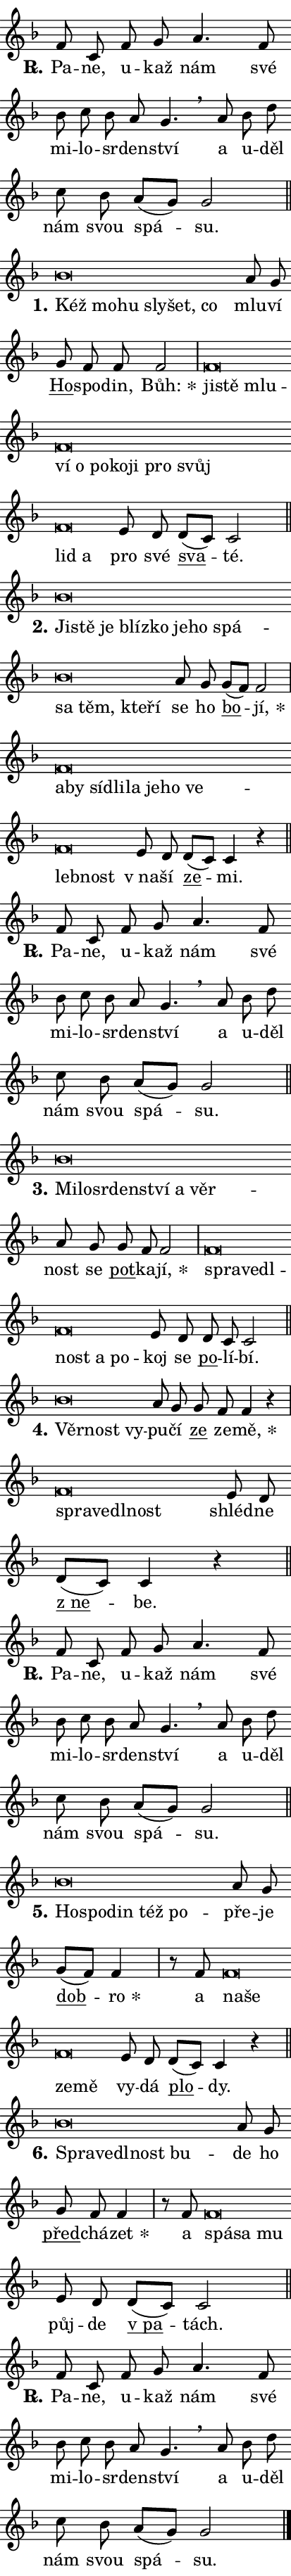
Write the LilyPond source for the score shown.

\version "2.22.1"
\header { tagline = "" }
\paper {
  indent = 0\cm
  top-margin = 0\cm
  right-margin = 0\cm
  bottom-margin = 0\cm
  left-margin = 0\cm
  paper-width = 7\cm
  page-breaking = #ly:one-page-breaking
  system-system-spacing.basic-distance = #11
  score-system-spacing.basic-distance = #11
  ragged-last = ##f
}


%% Author: Thomas Morley
%% https://lists.gnu.org/archive/html/lilypond-user/2020-05/msg00002.html
#(define (line-position grob)
"Returns position of @var[grob} in current system:
   @code{'start}, if at first time-step
   @code{'end}, if at last time-step
   @code{'middle} otherwise
"
  (let* ((col (ly:item-get-column grob))
         (ln (ly:grob-object col 'left-neighbor))
         (rn (ly:grob-object col 'right-neighbor))
         (col-to-check-left (if (ly:grob? ln) ln col))
         (col-to-check-right (if (ly:grob? rn) rn col))
         (break-dir-left
           (and
             (ly:grob-property col-to-check-left 'non-musical #f)
             (ly:item-break-dir col-to-check-left)))
         (break-dir-right
           (and
             (ly:grob-property col-to-check-right 'non-musical #f)
             (ly:item-break-dir col-to-check-right))))
        (cond ((eqv? 1 break-dir-left) 'start)
              ((eqv? -1 break-dir-right) 'end)
              (else 'middle))))

#(define (tranparent-at-line-position vctor)
  (lambda (grob)
  "Relying on @code{line-position} select the relevant enry from @var{vctor}.
Used to determine transparency,"
    (case (line-position grob)
      ((end) (not (vector-ref vctor 0)))
      ((middle) (not (vector-ref vctor 1)))
      ((start) (not (vector-ref vctor 2))))))

noteHeadBreakVisibility =
#(define-music-function (break-visibility)(vector?)
"Makes @code{NoteHead}s transparent relying on @var{break-visibility}"
#{
  \override NoteHead.transparent =
    #(tranparent-at-line-position break-visibility)
#})

#(define delete-ledgers-for-transparent-note-heads
  (lambda (grob)
    "Reads whether a @code{NoteHead} is transparent.
If so this @code{NoteHead} is removed from @code{'note-heads} from
@var{grob}, which is supposed to be @code{LedgerLineSpanner}.
As a result ledgers are not printed for this @code{NoteHead}"
    (let* ((nhds-array (ly:grob-object grob 'note-heads))
           (nhds-list
             (if (ly:grob-array? nhds-array)
                 (ly:grob-array->list nhds-array)
                 '()))
           ;; Relies on the transparent-property being done before
           ;; Staff.LedgerLineSpanner.after-line-breaking is executed.
           ;; This is fragile ...
           (to-keep
             (remove
               (lambda (nhd)
                 (ly:grob-property nhd 'transparent #f))
               nhds-list)))
      ;; TODO find a better method to iterate over grob-arrays, similiar
      ;; to filter/remove etc for lists
      ;; For now rebuilt from scratch
      (set! (ly:grob-object grob 'note-heads)  '())
      (for-each
        (lambda (nhd)
          (ly:pointer-group-interface::add-grob grob 'note-heads nhd))
        to-keep))))

hideNotes = {
  \noteHeadBreakVisibility #begin-of-line-visible
}
unHideNotes = {
  \noteHeadBreakVisibility #all-visible
}

% work-around for resetting accidentals
% https://lilypond.org/doc/v2.23/Documentation/notation/displaying-rhythms#unmetered-music
cadenzaMeasure = {
  \cadenzaOff
  \partial 1024 s1024
  \cadenzaOn
}

#(define-markup-command (accent layout props text) (markup?)
  "Underline accented syllable"
  (interpret-markup layout props
    #{\markup \override #'(offset . 4.3) \underline { #text }#}))

responsum = \markup \concat {
  "R" \hspace #-1.05 \path #0.1 #'((moveto 0 0.07) (lineto 0.9 0.8)) \hspace #0.05 "."
}

\layout {
    \context {
        \Staff
        \remove "Time_signature_engraver"
        \override LedgerLineSpanner.after-line-breaking = #delete-ledgers-for-transparent-note-heads
    }
    \context {
        \Voice {
            \override NoteHead.output-attributes = #'((class . "notehead"))
            \override Hairpin.height = #0.55
        }
    }
    \context {
        \Lyrics {
            \override StanzaNumber.output-attributes = #'((class . "stanzanumber"))
            \override LyricSpace.minimum-distance = #0.9
            \override LyricText.font-name = #"TeX Gyre Schola"
            \override LyricText.font-size = 1
            \override StanzaNumber.font-name = #"TeX Gyre Schola Bold"
            \override StanzaNumber.font-size = 1
        }
    }
}

% magnetic-lyrics.ily
%
%   written by
%     Jean Abou Samra <jean@abou-samra.fr>
%     Werner Lemberg <wl@gnu.org>
%
%   adapted by
%     Jiri Hon <jiri.hon@gmail.com>
%
% Version 2022-Apr-15

% https://www.mail-archive.com/lilypond-user@gnu.org/msg149350.html

#(define (Left_hyphen_pointer_engraver context)
   "Collect syllable-hyphen-syllable occurrences in lyrics and store
them in properties.  This engraver only looks to the left.  For
example, if the lyrics input is @code{foo -- bar}, it does the
following.

@itemize @bullet
@item
Set the @code{text} property of the @code{LyricHyphen} grob between
@q{foo} and @q{bar} to @code{foo}.

@item
Set the @code{left-hyphen} property of the @code{LyricText} grob with
text @q{foo} to the @code{LyricHyphen} grob between @q{foo} and
@q{bar}.
@end itemize

Use this auxiliary engraver in combination with the
@code{lyric-@/text::@/apply-@/magnetic-@/offset!} hook."
   (let ((hyphen #f)
         (text #f))
     (make-engraver
      (acknowledgers
       ((lyric-syllable-interface engraver grob source-engraver)
        (set! text grob)))
      (end-acknowledgers
       ((lyric-hyphen-interface engraver grob source-engraver)
        ;(when (not (grob::has-interface grob 'lyric-space-interface))
          (set! hyphen grob)));)
      ((stop-translation-timestep engraver)
       (when (and text hyphen)
         (ly:grob-set-object! text 'left-hyphen hyphen))
       (set! text #f)
       (set! hyphen #f)))))

#(define (lyric-text::apply-magnetic-offset! grob)
   "If the space between two syllables is less than the value in
property @code{LyricText@/.details@/.squash-threshold}, move the right
syllable to the left so that it gets concatenated with the left
syllable.

Use this function as a hook for
@code{LyricText@/.after-@/line-@/breaking} if the
@code{Left_@/hyphen_@/pointer_@/engraver} is active."
   (let ((hyphen (ly:grob-object grob 'left-hyphen #f)))
     (when hyphen
       (let ((left-text (ly:spanner-bound hyphen LEFT)))
         (when (grob::has-interface left-text 'lyric-syllable-interface)
           (let* ((common (ly:grob-common-refpoint grob left-text X))
                  (this-x-ext (ly:grob-extent grob common X))
                  (left-x-ext
                   (begin
                     ;; Trigger magnetism for left-text.
                     (ly:grob-property left-text 'after-line-breaking)
                     (ly:grob-extent left-text common X)))
                  ;; `delta` is the gap width between two syllables.
                  (delta (- (interval-start this-x-ext)
                            (interval-end left-x-ext)))
                  (details (ly:grob-property grob 'details))
                  (threshold (assoc-get 'squash-threshold details 0.2)))
             (when (< delta threshold)
               (let* (;; We have to manipulate the input text so that
                      ;; ligatures crossing syllable boundaries are not
                      ;; disabled.  For languages based on the Latin
                      ;; script this is essentially a beautification.
                      ;; However, for non-Western scripts it can be a
                      ;; necessity.
                      (lt (ly:grob-property left-text 'text))
                      (rt (ly:grob-property grob 'text))
                      (is-space (grob::has-interface hyphen 'lyric-space-interface))
                      (space (if is-space " " ""))
                      (space-markup (grob-interpret-markup grob " "))
                      (space-size (interval-length (ly:stencil-extent space-markup X)))
                      (extra-delta (if is-space space-size 0))
                      ;; Append new syllable.
                      (ltrt-space (if (and (string? lt) (string? rt))
                                (string-append lt space rt)
                                (make-concat-markup (list lt space rt))))
                      ;; Right-align `ltrt` to the right side.
                      (ltrt-space-markup (grob-interpret-markup
                               grob
                               (make-translate-markup
                                (cons (interval-length this-x-ext) 0)
                                (make-right-align-markup ltrt-space)))))
                 (begin
                   ;; Don't print `left-text`.
                   (ly:grob-set-property! left-text 'stencil #f)
                   ;; Set text and stencil (which holds all collected
                   ;; syllables so far) and shift it to the left.
                   (ly:grob-set-property! grob 'text ltrt-space)
                   (ly:grob-set-property! grob 'stencil ltrt-space-markup)
                   (ly:grob-translate-axis! grob (- (- delta extra-delta)) X))))))))))


#(define (lyric-hyphen::displace-bounds-first grob)
   ;; Make very sure this callback isn't triggered too early.
   (let ((left (ly:spanner-bound grob LEFT))
         (right (ly:spanner-bound grob RIGHT)))
     (ly:grob-property left 'after-line-breaking)
     (ly:grob-property right 'after-line-breaking)
     (ly:lyric-hyphen::print grob)))

squashThreshold = #0.4

\layout {
  \context {
    \Lyrics
    \consists #Left_hyphen_pointer_engraver
    \override LyricText.after-line-breaking =
      #lyric-text::apply-magnetic-offset!
    \override LyricHyphen.stencil = #lyric-hyphen::displace-bounds-first
    \override LyricText.details.squash-threshold = \squashThreshold
    \override LyricHyphen.minimum-distance = 0
    \override LyricHyphen.minimum-length = \squashThreshold
  }
}

squash = \override LyricText.details.squash-threshold = 9999
unSquash = \override LyricText.details.squash-threshold = \squashThreshold

left = \override LyricText.self-alignment-X = #LEFT
unLeft = \revert LyricText.self-alignment-X

starOffset = #(lambda (grob) 
                (let ((x_offset (ly:self-alignment-interface::aligned-on-x-parent grob)))
                  (if (= x_offset 0) 0 (+ x_offset 1.2))))

star = #(define-music-function (syllable)(string?)
"Append star separator at the end of a syllable"
#{
  \once \override LyricText.X-offset = #starOffset
  \lyricmode { \markup {
    #syllable
    \override #'((font-name . "TeX Gyre Schola Bold")) \hspace #0.2 \lower #0.65 \larger "*"
  } }
#})

starAccent = #(define-music-function (syllable)(string?)
"Append star separator at the end of a syllable and make accent"
#{
  \once \override LyricText.X-offset = #starOffset
  \lyricmode { \markup {
    \accent #syllable
    \override #'((font-name . "TeX Gyre Schola Bold")) \hspace #0.2 \lower #0.65 \larger "*"
  } }
#})

breath = #(define-music-function (syllable)(string?)
"Append breathing indicator at the end of a syllable"
#{
  \lyricmode { \markup { #syllable "+" } }
#})

optionalBreath = #(define-music-function (syllable)(string?)
"Append optional breathing indicator at the end of a syllable"
#{
  \lyricmode { \markup { #syllable "(+)" } }
#})


\score {
    <<
        \new Voice = "melody" { \cadenzaOn \key f \major \relative { f'8 c f g a4. f8 \bar "" bes c bes a g4. \breathe \bar "" a8 bes d \bar "" c bes a[( g)] g2 \cadenzaMeasure \bar "||" \break }
\relative { bes'\breve*1/16 \hideNotes \breve*1/16 \bar "" \breve*1/16 \bar "" \breve*1/16 \bar "" \breve*1/16 \breve*1/16 \bar "" \unHideNotes a8 g \bar "" g f f f2 \cadenzaMeasure \bar "|" f\breve*1/16 \hideNotes \breve*1/16 \bar "" \breve*1/16 \bar "" \breve*1/16 \bar "" \breve*1/16 \bar "" \breve*1/16 \bar "" \breve*1/16 \bar "" \breve*1/16 \bar "" \breve*1/16 \bar "" \breve*1/16 \bar "" \breve*1/16 \breve*1/16 \bar "" \unHideNotes e8 d \bar "" d[( c)] c2 \cadenzaMeasure \bar "||" \break }
\relative { bes'\breve*1/16 \hideNotes \breve*1/16 \bar "" \breve*1/16 \bar "" \breve*1/16 \bar "" \breve*1/16 \bar "" \breve*1/16 \bar "" \breve*1/16 \bar "" \breve*1/16 \bar "" \breve*1/16 \bar "" \breve*1/16 \bar "" \breve*1/16 \breve*1/16 \bar "" \unHideNotes a8 g \bar "" g[( f)] f2 \cadenzaMeasure \bar "|" f\breve*1/16 \hideNotes \breve*1/16 \bar "" \breve*1/16 \bar "" \breve*1/16 \bar "" \breve*1/16 \bar "" \breve*1/16 \bar "" \breve*1/16 \bar "" \breve*1/16 \bar "" \breve*1/16 \breve*1/16 \bar "" \unHideNotes e8 d \bar "" d[( c)] c4 r \cadenzaMeasure \bar "||" \break }
\relative { f'8 c f g a4. f8 \bar "" bes c bes a g4. \breathe \bar "" a8 bes d \bar "" c bes a[( g)] g2 \cadenzaMeasure \bar "||" \break }
\relative { bes'\breve*1/16 \hideNotes \breve*1/16 \bar "" \breve*1/16 \bar "" \breve*1/16 \bar "" \breve*1/16 \bar "" \breve*1/16 \breve*1/16 \bar "" \unHideNotes a8 g \bar "" g f f2 \cadenzaMeasure \bar "|" f\breve*1/16 \hideNotes \breve*1/16 \bar "" \breve*1/16 \bar "" \breve*1/16 \bar "" \breve*1/16 \breve*1/16 \bar "" \unHideNotes e8 d \bar "" d c c2 \cadenzaMeasure \bar "||" \break }
\relative { bes'\breve*1/16 \hideNotes \breve*1/16 \breve*1/16 \bar "" \unHideNotes a8 g \bar "" g f f4 r \cadenzaMeasure \bar "|" f\breve*1/16 \hideNotes \breve*1/16 \bar "" \breve*1/16 \breve*1/16 \bar "" \unHideNotes e8 d \bar "" d[( c)] c4 r \cadenzaMeasure \bar "||" \break }
\relative { f'8 c f g a4. f8 \bar "" bes c bes a g4. \breathe \bar "" a8 bes d \bar "" c bes a[( g)] g2 \cadenzaMeasure \bar "||" \break }
\relative { bes'\breve*1/16 \hideNotes \breve*1/16 \bar "" \breve*1/16 \bar "" \breve*1/16 \breve*1/16 \bar "" \unHideNotes a8 g \bar "" g[( f)] f4 \cadenzaMeasure \bar "|" r8 f f\breve*1/16 \hideNotes \breve*1/16 \bar "" \breve*1/16 \breve*1/16 \bar "" \unHideNotes e8 d \bar "" d[( c)] c4 r \cadenzaMeasure \bar "||" \break }
\relative { bes'\breve*1/16 \hideNotes \breve*1/16 \bar "" \breve*1/16 \bar "" \breve*1/16 \breve*1/16 \bar "" \unHideNotes a8 g \bar "" g f f4 \cadenzaMeasure \bar "|" r8 f f\breve*1/16 \hideNotes \breve*1/16 \breve*1/16 \bar "" \unHideNotes e8 d \bar "" d[( c)] c2 \cadenzaMeasure \bar "||" \break }
\relative { f'8 c f g a4. f8 \bar "" bes c bes a g4. \breathe \bar "" a8 bes d \bar "" c bes a[( g)] g2 \cadenzaMeasure \bar "||" \break } \bar "|." }
        \new Lyrics \lyricsto "melody" { \lyricmode { \set stanza = \responsum
Pa -- ne, u -- kaž nám své mi -- lo -- sr -- den -- ství a u -- děl nám svou spá -- su.
\set stanza = "1."
\left Kéž \squash mo -- hu sly -- šet, co \unLeft \unSquash mlu -- ví \markup \accent Ho -- spo -- din, \star Bůh: \left ji -- \squash stě mlu -- ví o po -- ko -- ji pro svůj lid a \unLeft \unSquash pro své \markup \accent sva -- té.
\set stanza = "2."
\left Ji -- \squash stě je blíz -- ko je -- ho spá -- sa těm, kte -- ří \unLeft \unSquash se ho \markup \accent bo -- \star jí, \left a -- \squash by sí -- dli -- la je -- ho ve -- leb -- nost \unLeft \unSquash "v na" -- ší \markup \accent ze -- mi.
\set stanza = \responsum
Pa -- ne, u -- kaž nám své mi -- lo -- sr -- den -- ství a u -- děl nám svou spá -- su.
\set stanza = "3."
\left Mi -- \squash lo -- sr -- den -- ství a věr -- \unLeft \unSquash nost se \markup \accent pot -- ka -- \star jí, \left spra -- \squash ve -- dl -- nost a po -- \unLeft \unSquash koj se \markup \accent po -- lí -- bí.
\set stanza = "4."
\left Věr -- \squash nost vy -- \unLeft \unSquash pu -- čí \markup \accent ze ze -- \star mě, \left spra -- \squash ve -- dl -- nost \unLeft \unSquash shléd -- ne \markup \accent "z ne" -- be.
\set stanza = \responsum
Pa -- ne, u -- kaž nám své mi -- lo -- sr -- den -- ství a u -- děl nám svou spá -- su.
\set stanza = "5."
\left Ho -- \squash spo -- din též po -- \unLeft \unSquash pře -- je \markup \accent dob -- \star ro a \left na -- \squash še ze -- mě \unLeft \unSquash vy -- dá \markup \accent plo -- dy.
\set stanza = "6."
\left Spra -- \squash ve -- dl -- nost bu -- \unLeft \unSquash de ho \markup \accent před -- chá -- \star zet a \left spá -- \squash sa mu \unLeft \unSquash půj -- de \markup \accent "v pa" -- tách.
\set stanza = \responsum
Pa -- ne, u -- kaž nám své mi -- lo -- sr -- den -- ství a u -- děl nám svou spá -- su. } }
    >>
    \layout {}
}
